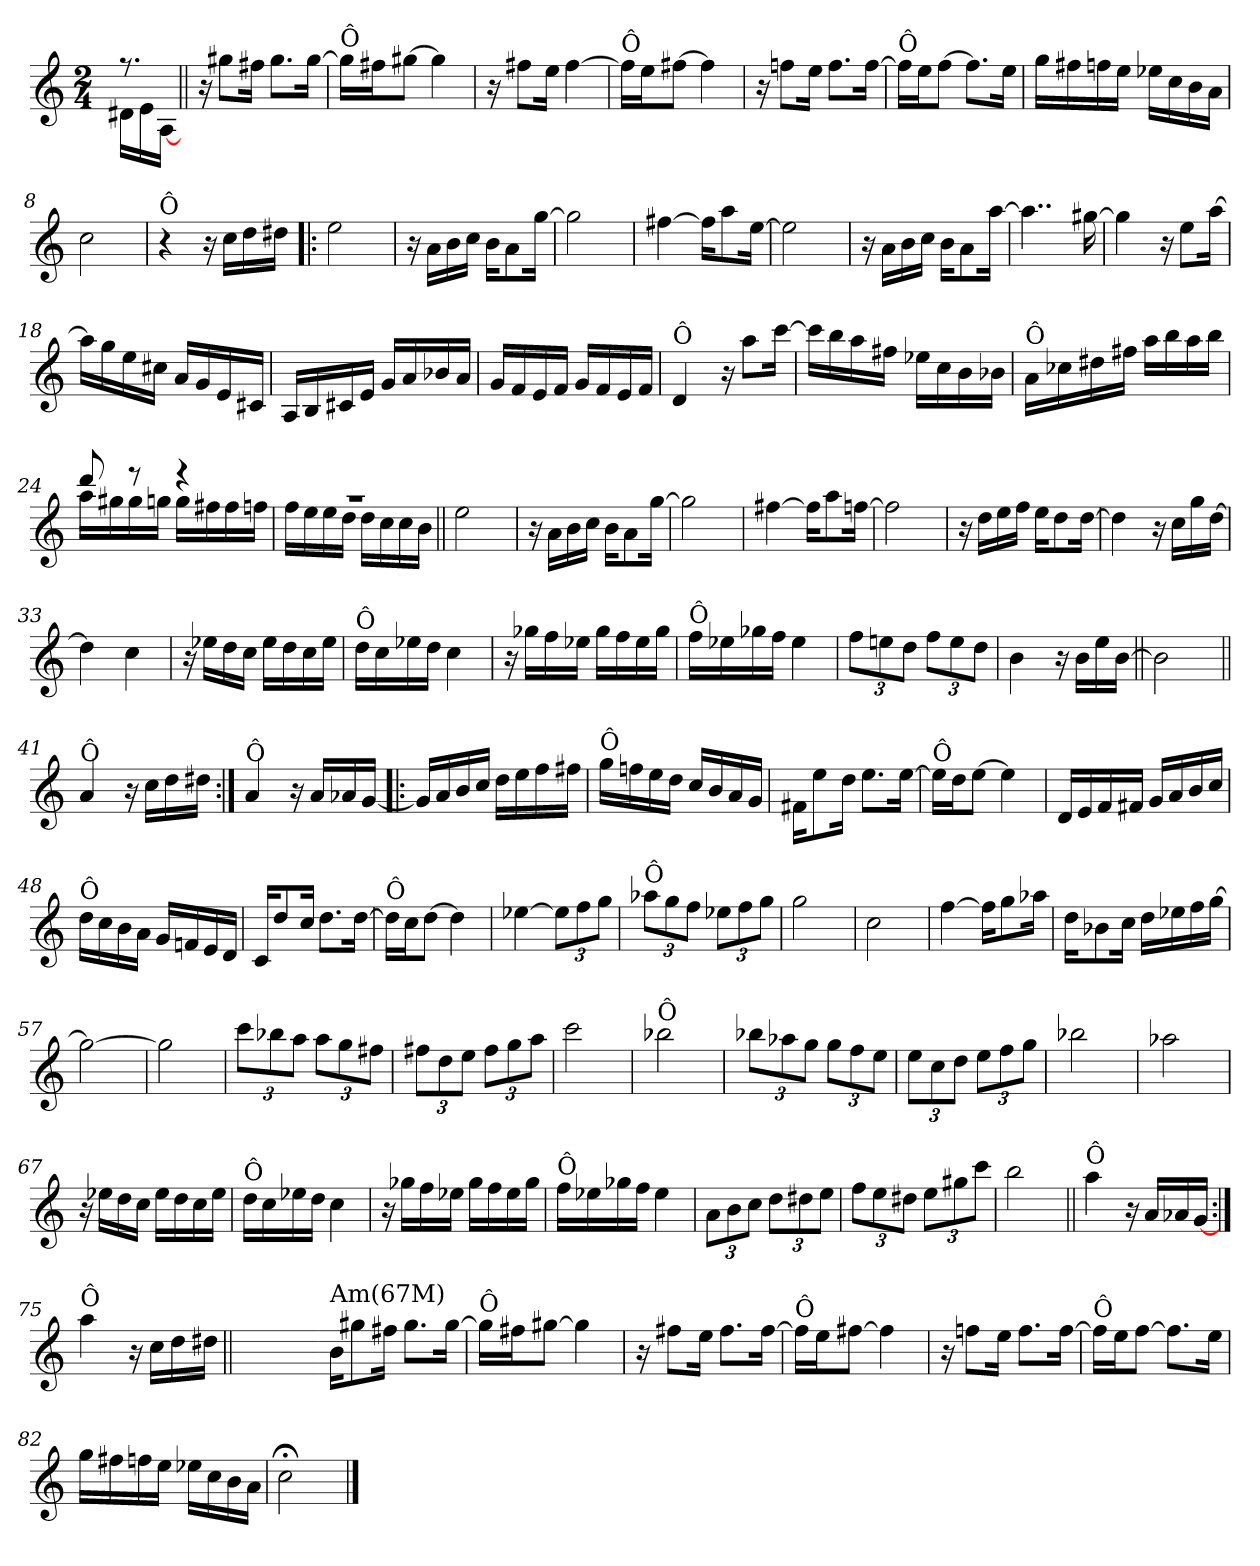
**kern
*part1
*staff1
*clefG2
*k[]
*C:
*M2/4
=
*^
8.rff	16d#X\LL
.	16e\
.	[<16A\JJ
=1||	=1||
!LO:TX:a:t=Am(67M)	!
*v	*v
16r
8gg#X\L
16ff#X\Jk
8.gg#\L
[16gg#\Jk
=2
!LO:TX:a:t=Ô
16gg#\LL]
16ff#X\J
[8gg#X\J
4gg#\]
=3
16r
8ff#X\L
16ee\Jk
[4ff#\
=4
!LO:TX:a:t=Ô
16ff#\LL]
16ee\J
[8ff#X\J
4ff#\]
!!LO:LB:g=z
=5
16r
8ffn\L
16ee\Jk
8.ff\L
[16ff\Jk
=6
!LO:TX:a:t=Ô
16ff\LL]
16ee\J
[8ff\J
8.ff\L]
16ee\Jk
=7
16gg\LL
16ff#X\
16ffn\
16ee\JJ
16ee-X\LL
16cc\
16b\
16a\JJ
=8
2cc\
=9
!LO:TX:a:t=Ô
4r
16r
16cc\LL
16dd\
16dd#X\JJ
!!LO:LB:g=z
=10!|:
2ee\
=11
16r
16a\LL
16b\
16cc\JJ
16b\KL
8a\
[16gg\Jk
=12
2gg\]
=13
[4ff#X\
16ff#\KL]
8aa\
[16ee\Jk
=14
2ee\]
!!LO:LB:g=z
=15
16r
16a\LL
16b\
16cc\JJ
16b\KL
8a\
[16aa\Jk
=16
4..aa\]
[16gg#X\
=17
4gg#\]
16r
8ee\L
[16aa\Jk
=18
16aa\LL]
16gg\
16ee\
16cc#X\JJ
16a/LL
16g/
16e/
16c#X/JJ
=19
16A/LL
16B/
16c#X/
16e/JJ
16g/LL
16a/
16b-X/
16a/JJ
!!LO:LB:g=z
=20
16g/LL
16f/
16e/
16f/JJ
16g/LL
16f/
16e/
16f/JJ
=21
!LO:TX:a:t=Ô
4d/
16r
8aa\L
[16ccc\Jk
=22
16ccc\LL]
16bb\
16aa\
16ff#X\JJ
16ee-X\LL
16cc\
16b\
16b-X\JJ
=23
!LO:TX:a:t=Ô
16a\LL
16cc-X\
16dd#X\
16ff#X\JJ
16aa\LL
16bb\
16aa\
16bb\JJ
=24
*^
16aa\LL	8ddd!/
16gg#X\	.
16gg#\	8reee
16ggn\JJ	.
16gg\LL	4reee
16ff#X\	.
16ff#\	.
16ffn\JJ	.
!!LO:LB:g=z	!!
=25	=25
16ff\LL	2rbb
16ee\	.
16ee\	.
16dd\JJ	.
16dd\LL	.
16cc\	.
16cc\	.
16b\JJ	.
*v	*v
=26||
2ee\
=27
16r
16a\LL
16b\
16cc\JJ
16b\KL
8a\
[16gg\Jk
=28
2gg\]
=29
[4ff#X\
16ff#\KL]
8aa\
[16ffn\Jk
=30
2ff\]
!!LO:LB:g=z
=31
16r
16dd\LL
16ee\
16ff\JJ
16ee\KL
8dd\
[16dd\Jk
=32
4dd\]
16r
16cc\LL
16gg\
[16dd\JJ
=33
4dd\]
4cc\
=34
16r
16ee-X\LL
16dd\
16cc\JJ
16ee-\LL
16dd\
16cc\
16ee-\JJ
=35
!LO:TX:a:t=Ô
16dd\LL
16cc\
16ee-X\
16dd\JJ
4cc\
=36
16r
16gg-X\LL
16ff\
16ee-X\JJ
16gg-\LL
16ff\
16ee-\
16gg-\JJ
!!LO:LB:g=z
=37
!LO:TX:a:t=Ô
16ff\LL
16ee-X\
16gg-X\
16ff\JJ
4ee-\
=38
12ff\L
12een\
12dd\J
12ff\L
12ee\
12dd\J
=39
4b\
16r
16b\LL
16ee\
[16b\JJ
=40||
2b\]
=41||
!LO:TX:a:t=Ô
4a/
16r
16cc\LL
16dd\
16dd#X\JJ
!!LO:LB:g=z
=42:|!
!LO:TX:a:t=Ô
4a/
16r
16a/LL
16a-X/
[16g/JJ
=43!|:
16g/LL]
16a/
16b/
16cc/JJ
16dd\LL
16ee\
16ff\
16ff#X\JJ
=44
!LO:TX:a:t=Ô
16gg\LL
16ffn\
16ee\
16dd\JJ
16cc/LL
16b/
16a/
16g/JJ
=45
16f#X\KL
8ee\
16dd\Jk
8.ee\L
[16ee\Jk
=46
!LO:TX:a:t=Ô
16ee\LL]
16dd\J
[8ee\J
4ee\]
!!LO:PB:g=z
=47
16d/LL
16e/
16f/
16f#X/JJ
16g/LL
16a/
16b/
16cc/JJ
=48
!LO:TX:a:t=Ô
16dd\LL
16cc\
16b\
16a\JJ
16g/LL
16fn/
16e/
16d/JJ
=49
16c/KL
8dd/
16cc/Jk
8.dd\L
[16dd\Jk
=50
!LO:TX:a:t=Ô
16dd\LL]
16cc\J
[8dd\J
4dd\]
=51
[4ee-X\
12ee-\L]
12ff\
12gg\J
!!LO:LB:g=z
=52
!LO:TX:a:t=Ô
12aa-X\L
12gg\
12ff\J
12ee-X\L
12ff\
12gg\J
=53
2gg\
=54
2cc\
=55
[4ff\
16ff\KL]
8gg\
16aa-X\Jk
=56
16dd\KL
8b-X\
16cc\Jk
16dd\LL
16ee-X\
16ff\
[16gg\JJ
!!LO:LB:g=z
=57
2gg\_
=58
2gg\]
=59
12ccc\L
12bb-X\
12aa\J
12aa\L
12gg\
12ff#X\J
=60
12ff#X\L
12dd\
12ee\J
12ff#\L
12gg\
12aa\J
=61
2ccc\
!!LO:LB:g=z
=62
!LO:TX:a:t=Ô
2bb-X\
=63
12bb-X\L
12aa-X\
12gg\J
12gg\L
12ff\
12ee\J
=64
12ee\L
12cc\
12dd\J
12ee\L
12ff\
12gg\J
=65
2bb-X\
=66
2aa-X\
!!LO:LB:g=z
=67
16r
16ee-X\LL
16dd\
16cc\JJ
16ee-\LL
16dd\
16cc\
16ee-\JJ
=68
!LO:TX:a:t=Ô
16dd\LL
16cc\
16ee-X\
16dd\JJ
4cc\
=69
16r
16gg-X\LL
16ff\
16ee-X\JJ
16gg-\LL
16ff\
16ee-\
16gg-\JJ
=70
!LO:TX:a:t=Ô
16ff\LL
16ee-X\
16gg-X\
16ff\JJ
4ee-\
=71
12a\L
12b\
12cc\J
12dd\L
12dd#X\
12ee\J
!!LO:LB:g=z
=72
12ff\L
12ee\
12dd#X\J
12ee\L
12gg#X\
12ccc\J
=73
2bb\
=74||
!LO:TX:a:t=Ô
4aa\
16r
16a/LL
16a-X/
[16g/JJ
=75:|!
!LO:TX:a:t=Ô
4aa\
16r
16cc\LL
16dd\
16dd#X\JJ
=75X1||
*stria0
2ryy
!!LO:LB:g=z
=76-
*stria5
!LO:TX:a:t=Am(67M)
(>16b\KL
8gg#X\
16ff#X\Jk
8.gg#\L
[16gg#\Jk
=77
!LO:TX:a:t=Ô
16gg#\LL]
16ff#X\J
[8gg#X\J
4gg#\]
=78
16r
8ff#X\L
16ee\Jk
8.ff#\L
[16ff#\Jk
=79
!LO:TX:a:t=Ô
16ff#\LL]
16ee\J
[8ff#X\J
4ff#\]
!!LO:LB:g=z
=80
16r
8ffn\L
16ee\Jk
8.ff\L
[16ff\Jk
=81
!LO:TX:a:t=Ô
16ff\LL]
16ee\J
[8ff\J
8.ff\L]
16ee\Jk
=82
16gg\LL
16ff#X\
16ffn\
16ee\JJ
16ee-X\LL
16cc\
16b\
16a\JJ
=83
2cc;<\
==
*-
